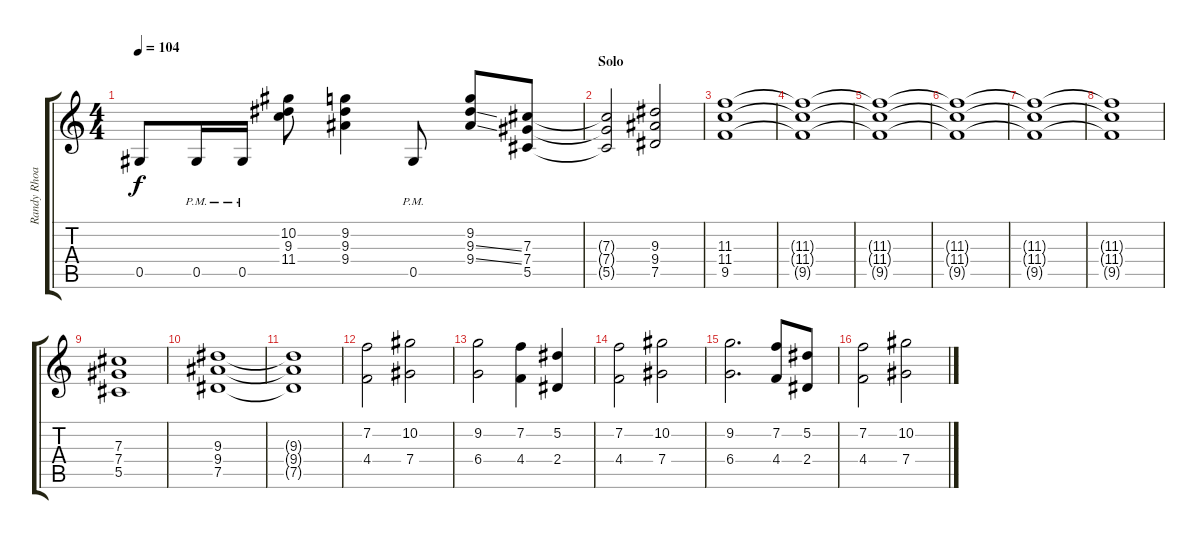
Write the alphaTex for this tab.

\track ("Randy Rhoads (Secondary)" "Randy Rhoa") {instrument overdrivenguitar}
\staff {score tabs}
\tuning (Eb4 Bb3 Gb3 Db3 Ab2 Eb2) {hide}
\ts (4 4)
\tempo 104
\clef g2
\ks c
0.5.8{dy f} 0.5{pm}.16 0.5{pm}.16 (10.2 9.3 11.4).8 (9.2 9.3 9.4).4 0.5{pm}.8 (9.2 9.3{ss} 9.4{ss}).8 (7.3 7.4 5.5).8 |
\section ("" "Solo")
(7.3{t} 7.4{t} 5.5{t}).2 (9.3 9.4 7.5).2 |
(11.3 11.4 9.5).1 |
(11.3{t} 11.4{t} 9.5{t}).1 |
(11.3{t} 11.4{t} 9.5{t}).1 |
(11.3{t} 11.4{t} 9.5{t}).1 |
(11.3{t} 11.4{t} 9.5{t}).1 |
(11.3{t} 11.4{t} 9.5{t}).1 |
(7.3 7.4 5.5).1 |
(9.3 9.4 7.5).1 |
(9.3{t} 9.4{t} 7.5{t}).1 |
(7.2 4.4).2 (10.2 7.4).2 |
(9.2 6.4).2 (7.2 4.4).4 (5.2 2.4).4 |
(7.2 4.4).2 (10.2 7.4).2 |
(9.2 6.4).2{d} (7.2 4.4).8 (5.2 2.4).8 |
(7.2 4.4).2 (10.2 7.4).2
